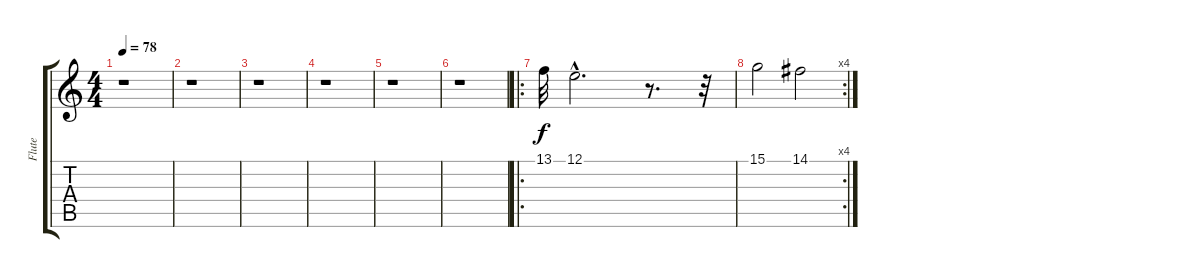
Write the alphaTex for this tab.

\track ("Flute" "Flute") {instrument flute}
\staff {score tabs}
\tuning (E4 B3 G3 D3 A2 E2) {hide}
\ts (4 4)
\tempo 78
\clef g2
\ks c
r.1{dy f} |
r.1 |
r.1 |
r.1 |
r.1 |
r.1 |
\ro
13.1.32 12.1{hac}.2{d} r.8{d} r.32 |
\rc 4
15.1.2 14.1.2
